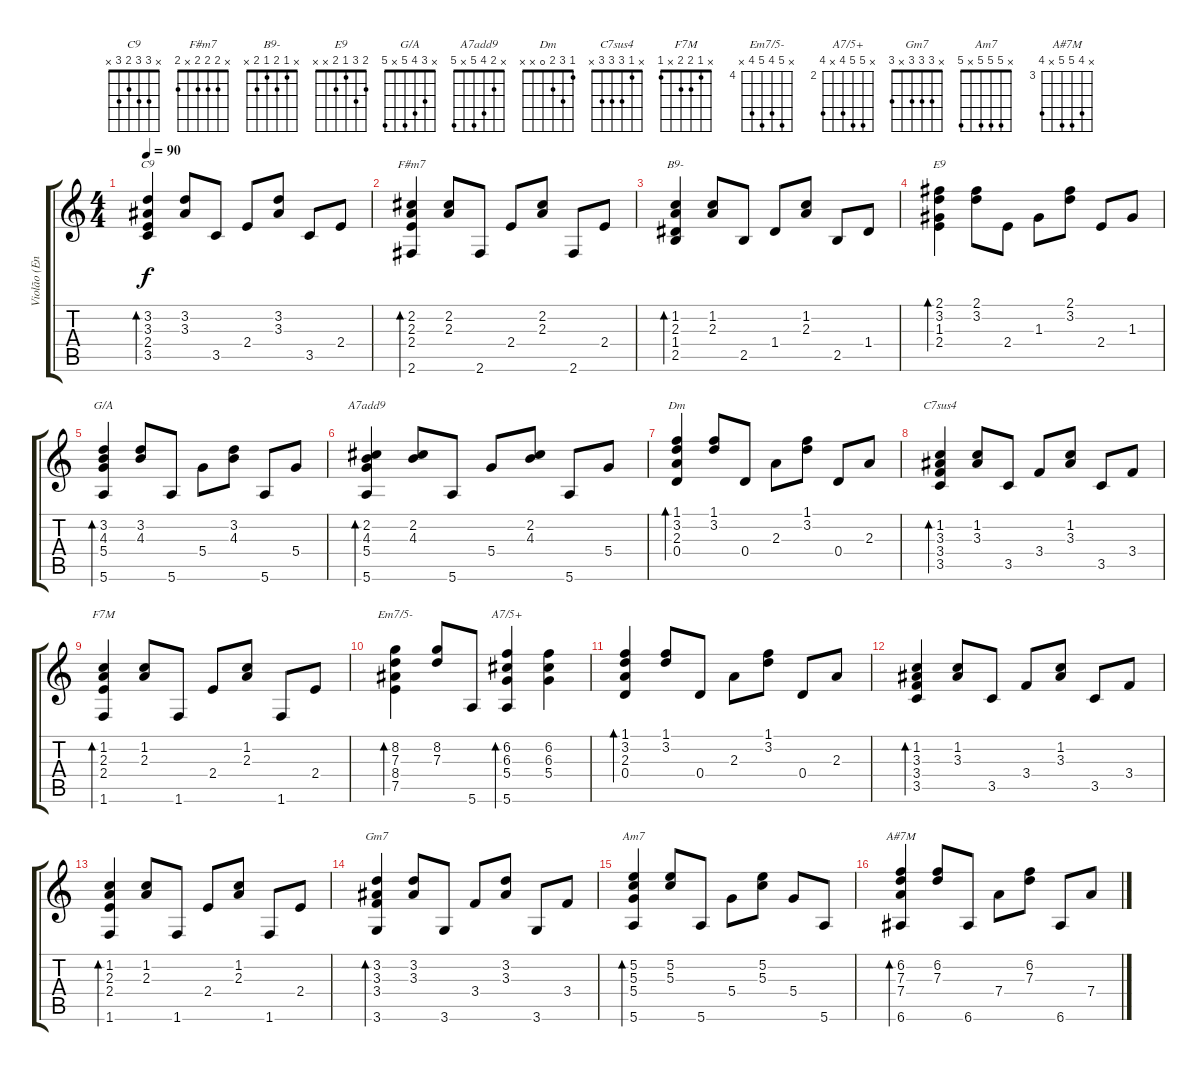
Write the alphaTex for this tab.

\track ("Violão (Encordoamento de Aço)" "Violão (En") {instrument acousticguitarsteel bank 10}
\staff {score tabs}
\tuning (E4 B3 G3 D3 A2 E2) {hide}
\chord ("C9" x 3 3 2 3 x)
\chord ("F#m7" x 2 2 2 x 2)
\chord ("B9-" x 1 2 1 2 x)
\chord ("E9" 2 3 1 2 x x)
\chord ("G/A" x 3 4 5 x 5)
\chord ("A7add9" x 2 4 5 x 5)
\chord ("Dm" 1 3 2 0 x x)
\chord ("C7sus4" x 1 3 3 3 x)
\chord ("F7M" x 1 2 2 x 1)
\chord ("Em7/5-" x 8 7 8 7 x) {firstfret 4}
\chord ("A7/5+" x 6 6 5 x 5) {firstfret 2}
\chord ("Gm7" x 3 3 3 x 3)
\chord ("Am7" x 5 5 5 x 5)
\chord ("A#7M" x 6 7 7 x 6) {firstfret 3}
\ts (4 4)
\tempo 90
\clef g2
\ks c
(3.2 3.3 2.4 3.5).4{bd 60 ch "C9" dy f} (3.2 3.3).8 3.5.8 2.4.8 (3.2 3.3).8 3.5.8 2.4.8 |
(2.2 2.3 2.4 2.6).4{bd 60 ch "F#m7"} (2.2 2.3).8 2.6.8 2.4.8 (2.2 2.3).8 2.6.8 2.4.8 |
(1.2 2.3 1.4 2.5).4{bd 60 ch "B9-"} (1.2 2.3).8 2.5.8 1.4.8 (1.2 2.3).8 2.5.8 1.4.8 |
(2.1 3.2 1.3 2.4).4{bd 60 ch "E9"} (2.1 3.2).8 2.4.8 1.3.8 (2.1 3.2).8 2.4.8 1.3.8 |
(3.2 4.3 5.4 5.6).4{bd 60 ch "G/A"} (3.2 4.3).8 5.6.8 5.4.8 (3.2 4.3).8 5.6.8 5.4.8 |
(2.2 4.3 5.4 5.6).4{bd 60 ch "A7add9"} (2.2 4.3).8 5.6.8 5.4.8 (2.2 4.3).8 5.6.8 5.4.8 |
(1.1 3.2 2.3 0.4).4{bd 60 ch "Dm"} (1.1 3.2).8 0.4.8 2.3.8 (1.1 3.2).8 0.4.8 2.3.8 |
(1.2 3.3 3.4 3.5).4{bd 60 ch "C7sus4"} (1.2 3.3).8 3.5.8 3.4.8 (1.2 3.3).8 3.5.8 3.4.8 |
(1.2 2.3 2.4 1.6).4{bd 60 ch "F7M"} (1.2 2.3).8 1.6.8 2.4.8 (1.2 2.3).8 1.6.8 2.4.8 |
(8.2 7.3 8.4 7.5).4{bd 60 ch "Em7/5-"} (8.2 7.3).8 5.6.8 (6.2 6.3 5.4 5.6).4{bd 60 ch "A7/5+"} (6.2 6.3 5.4).4 |
(1.1 3.2 2.3 0.4).4{bd 60} (1.1 3.2).8 0.4.8 2.3.8 (1.1 3.2).8 0.4.8 2.3.8 |
(1.2 3.3 3.4 3.5).4{bd 60} (1.2 3.3).8 3.5.8 3.4.8 (1.2 3.3).8 3.5.8 3.4.8 |
(1.2 2.3 2.4 1.6).4{bd 60} (1.2 2.3).8 1.6.8 2.4.8 (1.2 2.3).8 1.6.8 2.4.8 |
(3.2 3.3 3.4 3.6).4{bd 60 ch "Gm7"} (3.2 3.3).8 3.6.8 3.4.8 (3.2 3.3).8 3.6.8 3.4.8 |
(5.2 5.3 5.4 5.6).4{bd 60 ch "Am7"} (5.2 5.3).8 5.6.8 5.4.8 (5.2 5.3).8 5.4.8 5.6.8 |
(6.2 7.3 7.4 6.6).4{bd 60 ch "A#7M"} (6.2 7.3).8 6.6.8 7.4.8 (6.2 7.3).8 6.6.8 7.4.8
